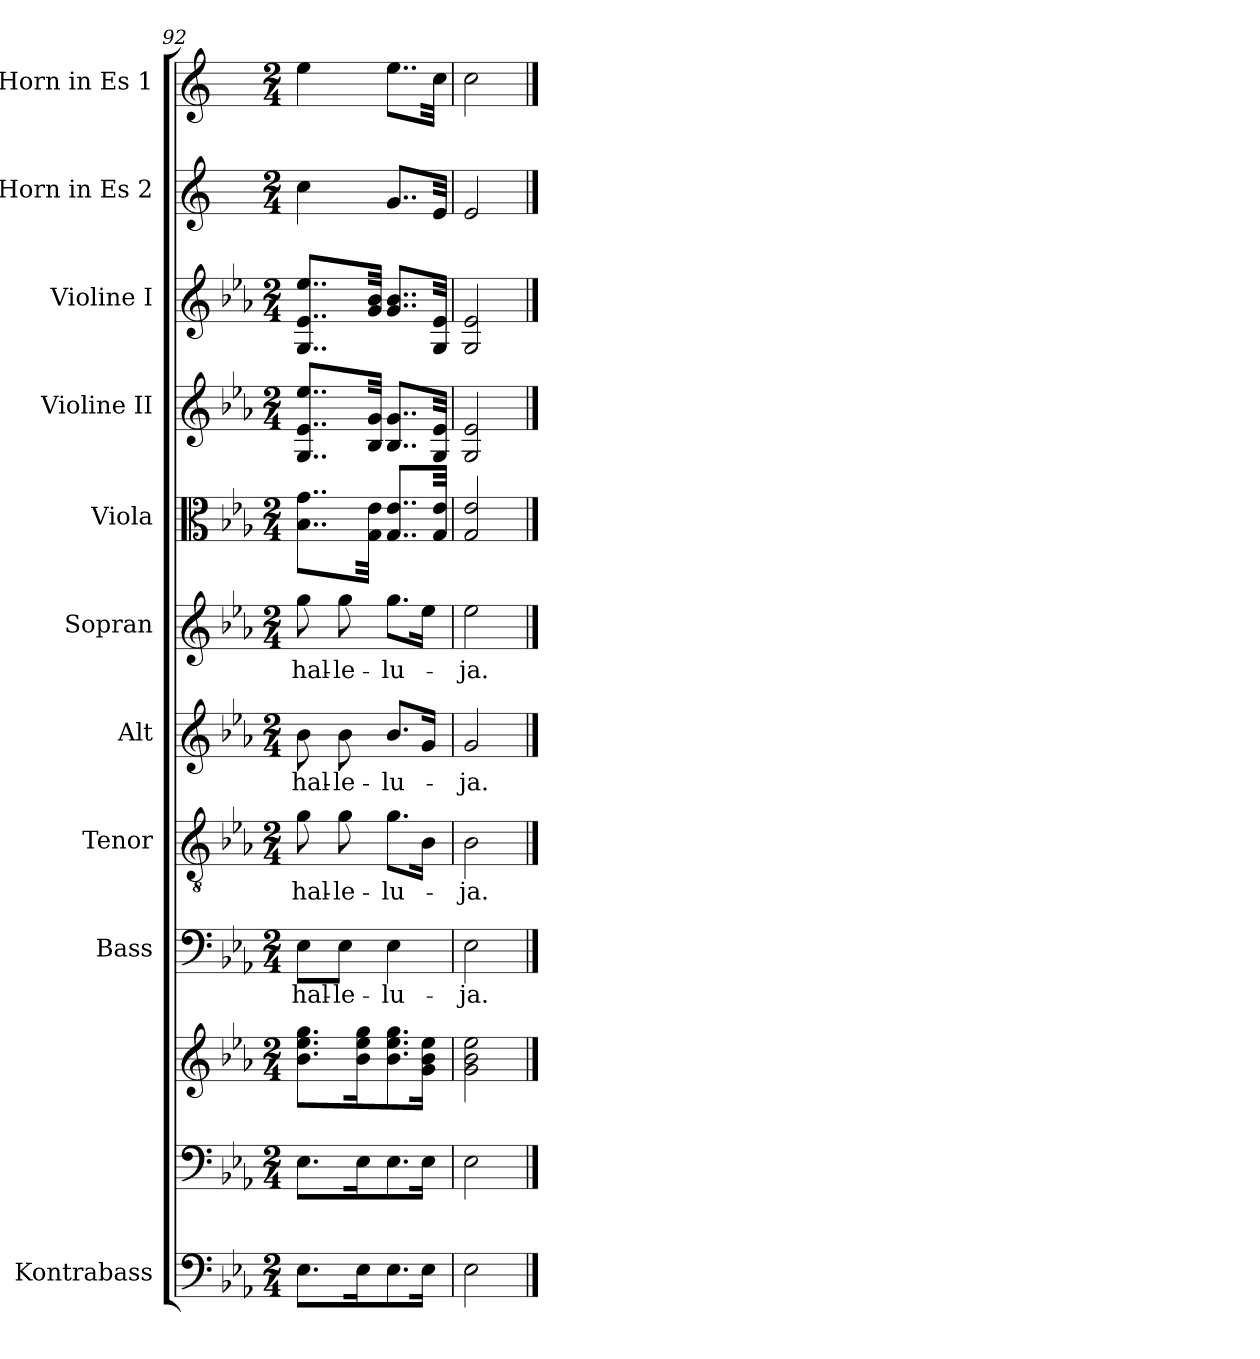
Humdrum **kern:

**kern	**kern	**kern	**kern	**text	**kern	**text	**kern	**text	**kern	**text	**kern	**kern	**kern	**kern	**kern
*part11	*part10	*part10	*part9	*part9	*part8	*part8	*part7	*part7	*part6	*part6	*part5	*part4	*part3	*part2	*part1
*staff12	*staff11	*staff10	*staff9	*staff9	*staff8	*staff8	*staff7	*staff7	*staff6	*staff6	*staff5	*staff4	*staff3	*staff2	*staff1
*I"Kontrabass	*	*	*I"Bass	*	*I"Tenor	*	*I"Alt	*	*I"Sopran	*	*I"Viola	*I"Violine II	*I"Violine I	*I"Horn in Es 2	*I"Horn in Es 1
*I'Kb.	*	*	*I'B.	*	*I'T.	*	*I'A.	*	*I'S.	*	*I'Vla.	*I'Vl. II	*I'Vl. I	*	*
*clefF4	*clefF4	*clefG2	*clefF4	*	*clefGv2	*	*clefG2	*	*clefG2	*	*clefC3	*clefG2	*clefG2	*clefG2	*clefG2
*ITrd7c12	*	*	*	*	*	*	*	*	*	*	*	*	*	*ITrd5c9	*ITrd5c9
*k[b-e-a-]	*k[b-e-a-]	*k[b-e-a-]	*k[b-e-a-]	*	*k[b-e-a-]	*	*k[b-e-a-]	*	*k[b-e-a-]	*	*k[b-e-a-]	*k[b-e-a-]	*k[b-e-a-]	*k[b-e-a-]	*k[b-e-a-]
*E-:	*E-:	*E-:	*E-:	*	*E-:	*	*E-:	*	*E-:	*	*E-:	*E-:	*E-:	*E-:	*E-:
*M2/4	*M2/4	*M2/4	*M2/4	*	*M2/4	*	*M2/4	*	*M2/4	*	*M2/4	*M2/4	*M2/4	*M2/4	*M2/4
=92	=92	=92	=92	=92	=92	=92	=92	=92	=92	=92	=92	=92	=92	=92	=92
!	!	!	!	!LO:LY:b	!	!LO:LY:b	!	!LO:LY:b	!	!LO:LY:b	!	!	!	!	!
8.EE-\L	8.E-\L	8.b-\ 8.ee-\ 8.gg\L	8E-\L	hal-	8g\	hal-	8b-\	hal-	8gg\	-hal-	8..B-\ 8..g\L	8..G/ 8..e-/ 8..ee-/L	8..G/ 8..e-/ 8..ee-/L	4e-\	4g\
!	!	!	!	!LO:LY:b	!	!LO:LY:b	!	!LO:LY:b	!	!LO:LY:b	!	!	!	!	!
.	.	.	8E-\J	-le-	8g\	-le-	8b-\	-le-	8gg\	-le-	.	.	.	.	.
16EE-\k	16E-\k	16b-\ 16ee-\ 16gg\k	.	.	.	.	.	.	.	.	.	.	.	.	.
.	.	.	.	.	.	.	.	.	.	.	32G\ 32e-\Jkk	32B-/ 32g/Jkk	32g/ 32b-/Jkk	.	.
!	!	!	!	!LO:LY:b	!	!LO:LY:b	!	!LO:LY:b	!	!LO:LY:b	!	!	!	!	!
8.EE-\	8.E-\	8.b-\ 8.ee-\ 8.gg\	4E-\	-lu-	8.g\L	-lu-	8.b-/L	-lu-	8.gg\L	-lu-	8..G/ 8..e-/L	8..B-/ 8..g/L	8..g/ 8..b-/L	8..B-/L	8..g\L
16EE-\Jk	16E-\Jk	16g\ 16b-\ 16ee-\Jk	.	.	16B-\Jk	.	16g/Jk	.	16ee-\Jk	.	.	.	.	.	.
.	.	.	.	.	.	.	.	.	.	.	32G/ 32e-/Jkk	32G/ 32e-/Jkk	32G/ 32e-/Jkk	32G/Jkk	32e-\Jkk
=93	=93	=93	=93	=93	=93	=93	=93	=93	=93	=93	=93	=93	=93	=93	=93
!	!	!	!	!LO:LY:b	!	!LO:LY:b	!	!LO:LY:b	!	!LO:LY:b	!	!	!	!	!
2EE-\	2E-\	2g\ 2b-\ 2ee-\	2E-\	-ja.	2B-\	-ja.	2g/	-ja.	2ee-\	-ja.	2G/ 2e-/	2G/ 2e-/	2G/ 2e-/	2G/	2e-\
==	==	==	==	==	==	==	==	==	==	==	==	==	==	==	==
*-	*-	*-	*-	*-	*-	*-	*-	*-	*-	*-	*-	*-	*-	*-	*-
